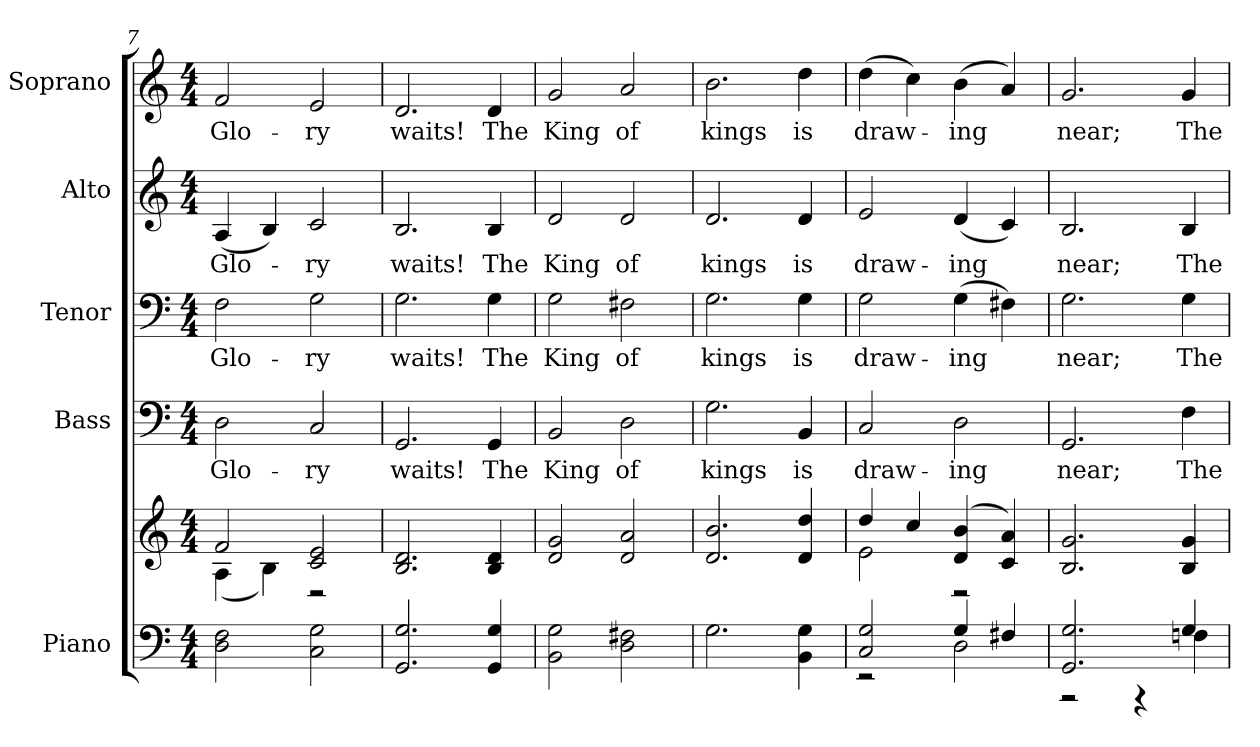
**kern	**kern	**kern	**text	**kern	**text	**kern	**text	**kern	**text
*part5	*part5	*part4	*part4	*part3	*part3	*part2	*part2	*part1	*part1
*staff6	*staff5	*staff4	*staff4	*staff3	*staff3	*staff2	*staff2	*staff1	*staff1
*I"Piano	*	*I"Bass	*	*I"Tenor	*	*I"Alto	*	*I"Soprano	*
*I'Pno.	*	*I'B.	*	*I'T.	*	*I'A.	*	*I'S.	*
!!LO:PB:g=z
*clefF4	*clefG2	*clefF4	*	*clefF4	*	*clefG2	*	*clefG2	*
*k[]	*k[]	*k[]	*	*k[]	*	*k[]	*	*k[]	*
*C:	*C:	*C:	*	*C:	*	*C:	*	*C:	*
*M4/4	*M4/4	*M4/4	*	*M4/4	*	*M4/4	*	*M4/4	*
=7	=7	=7	=7	=7	=7	=7	=7	=7	=7
*	*^	*	*	*	*	*	*	*	*
!	!	!	!	!LO:LY:b:color=#000000	!	!	!	!	!	!
!	!	!	!	!	!	!LO:LY:b:color=#000000	!	!	!	!
!	!	!	!	!	!	!	!	!LO:LY:b:color=#000000	!	!
!	!	!	!	!	!	!	!	!	!	!LO:LY:b:color=#000000
2Di\ 2Fi	2fi/	(4Ai\	2Di\	Glo-	2Fi\	Glo-	(4Ai/	Glo-	2fi/	Glo-
.	.	4Bi\)	.	.	.	.	4Bi/)	.	.	.
!	!	!	!	!LO:LY:b:color=#000000	!	!	!	!	!	!
!	!	!	!	!	!	!LO:LY:b:color=#000000	!	!	!	!
!	!	!	!	!	!	!	!	!LO:LY:b:color=#000000	!	!
!	!	!	!	!	!	!	!	!	!	!LO:LY:b:color=#000000
2Ci\ 2Gi	2ci/ 2ei	2r	2Ci/	-ry	2Gi\	-ry	2ci/	-ry	2ei/	-ry
*	*v	*v	*	*	*	*	*	*	*	*
=8	=8	=8	=8	=8	=8	=8	=8	=8	=8
*	*^	*	*	*	*	*	*	*	*
!	!	!	!	!LO:LY:b:color=#000000	!	!	!	!	!	!
*	*v	*v	*	*	*	*	*	*	*	*
*	*^	*	*	*	*	*	*	*	*
!	!	!	!	!	!	!LO:LY:b:color=#000000	!	!	!	!
*	*v	*v	*	*	*	*	*	*	*	*
*	*^	*	*	*	*	*	*	*	*
!	!	!	!	!	!	!	!	!LO:LY:b:color=#000000	!	!
*	*v	*v	*	*	*	*	*	*	*	*
*	*^	*	*	*	*	*	*	*	*
!	!	!	!	!	!	!	!	!	!	!LO:LY:b:color=#000000
*	*v	*v	*	*	*	*	*	*	*	*
2.GGi/ 2.Gi	2.Bi/ 2.di	2.GGi/	waits!	2.Gi\	waits!	2.Bi/	waits!	2.di/	waits!
!	!	!	!LO:LY:b:color=#000000	!	!	!	!	!	!
!	!	!	!	!	!LO:LY:b:color=#000000	!	!	!	!
!	!	!	!	!	!	!	!LO:LY:b:color=#000000	!	!
!	!	!	!	!	!	!	!	!	!LO:LY:b:color=#000000
4GGi/ 4Gi	4Bi/ 4di	4GGi/	The	4Gi\	The	4Bi/	The	4di/	The
=9	=9	=9	=9	=9	=9	=9	=9	=9	=9
!	!	!	!LO:LY:b:color=#000000	!	!	!	!	!	!
!	!	!	!	!	!LO:LY:b:color=#000000	!	!	!	!
!	!	!	!	!	!	!	!LO:LY:b:color=#000000	!	!
!	!	!	!	!	!	!	!	!	!LO:LY:b:color=#000000
2BBi\ 2Gi	2di/ 2gi	2BBi/	King	2Gi\	King	2di/	King	2gi/	King
!	!	!	!LO:LY:b:color=#000000	!	!	!	!	!	!
!	!	!	!	!	!LO:LY:b:color=#000000	!	!	!	!
!	!	!	!	!	!	!	!LO:LY:b:color=#000000	!	!
!	!	!	!	!	!	!	!	!	!LO:LY:b:color=#000000
2Di\ 2F#Xi	2di/ 2ai	2Di\	of	2F#Xi\	of	2di/	of	2ai/	of
!!LO:PB:g=z
=10	=10	=10	=10	=10	=10	=10	=10	=10	=10
!	!	!	!LO:LY:b:color=#000000	!	!	!	!	!	!
!	!	!	!	!	!LO:LY:b:color=#000000	!	!	!	!
!	!	!	!	!	!	!	!LO:LY:b:color=#000000	!	!
!	!	!	!	!	!	!	!	!	!LO:LY:b:color=#000000
2.Gi\	2.di/ 2.bi	2.Gi\	kings	2.Gi\	kings	2.di/	kings	2.bi\	kings
!	!	!	!LO:LY:b:color=#000000	!	!	!	!	!	!
!	!	!	!	!	!LO:LY:b:color=#000000	!	!	!	!
!	!	!	!	!	!	!	!LO:LY:b:color=#000000	!	!
!	!	!	!	!	!	!	!	!	!LO:LY:b:color=#000000
4BBi\ 4Gi	4di/ 4ddi	4BBi/	is	4Gi\	is	4di/	is	4ddi\	is
=11	=11	=11	=11	=11	=11	=11	=11	=11	=11
*^	*^	*	*	*	*	*	*	*	*
!	!	!	!	!	!LO:LY:b:color=#000000	!	!	!	!	!	!
!	!	!	!	!	!	!	!LO:LY:b:color=#000000	!	!	!	!
!	!	!	!	!	!	!	!	!	!LO:LY:b:color=#000000	!	!
!	!	!	!	!	!	!	!	!	!	!	!LO:LY:b:color=#000000
2Ci/ 2Gi	2r	4ddi/	2ei\	2Ci/	draw-	2Gi\	draw-	2ei/	draw-	(4ddi\	draw-
.	.	4cci/	.	.	.	.	.	.	.	4cci\)	.
!	!	!	!	!	!LO:LY:b:color=#000000	!	!	!	!	!	!
!	!	!	!	!	!	!	!LO:LY:b:color=#000000	!	!	!	!
!	!	!	!	!	!	!	!	!	!LO:LY:b:color=#000000	!	!
!	!	!	!	!	!	!	!	!	!	!	!LO:LY:b:color=#000000
4Gi/	2Di\	(4di/ 4bi	2r	2Di\	-ing	(4Gi\	-ing	(4di/	-ing	(4bi\	-ing
4F#Xi/	.	4ci/ 4ai)	.	.	.	4F#Xi\)	.	4ci/)	.	4ai/)	.
*	*	*v	*v	*	*	*	*	*	*	*	*
=12	=12	=12	=12	=12	=12	=12	=12	=12	=12	=12
!	!	!	!	!LO:LY:b:color=#000000	!	!	!	!	!	!
!	!	!	!	!	!	!LO:LY:b:color=#000000	!	!	!	!
!	!	!	!	!	!	!	!	!LO:LY:b:color=#000000	!	!
!	!	!	!	!	!	!	!	!	!	!LO:LY:b:color=#000000
2.GGi/ 2.Gi	2r	2.Bi/ 2.gi	2.GGi/	near;	2.Gi\	near;	2.Bi/	near;	2.gi/	near;
.	4r	.	.	.	.	.	.	.	.	.
!	!	!	!	!LO:LY:b:color=#000000	!	!	!	!	!	!
!	!	!	!	!	!	!LO:LY:b:color=#000000	!	!	!	!
!	!	!	!	!	!	!	!	!LO:LY:b:color=#000000	!	!
!	!	!	!	!	!	!	!	!	!	!LO:LY:b:color=#000000
4Gi/	4Fni\	4Bi/ 4gi	4Fi\	The	4Gi\	The	4Bi/	The	4gi/	The
*v	*v	*	*	*	*	*	*	*	*	*
=	=	=	=	=	=	=	=	=	=
*-	*-	*-	*-	*-	*-	*-	*-	*-	*-
